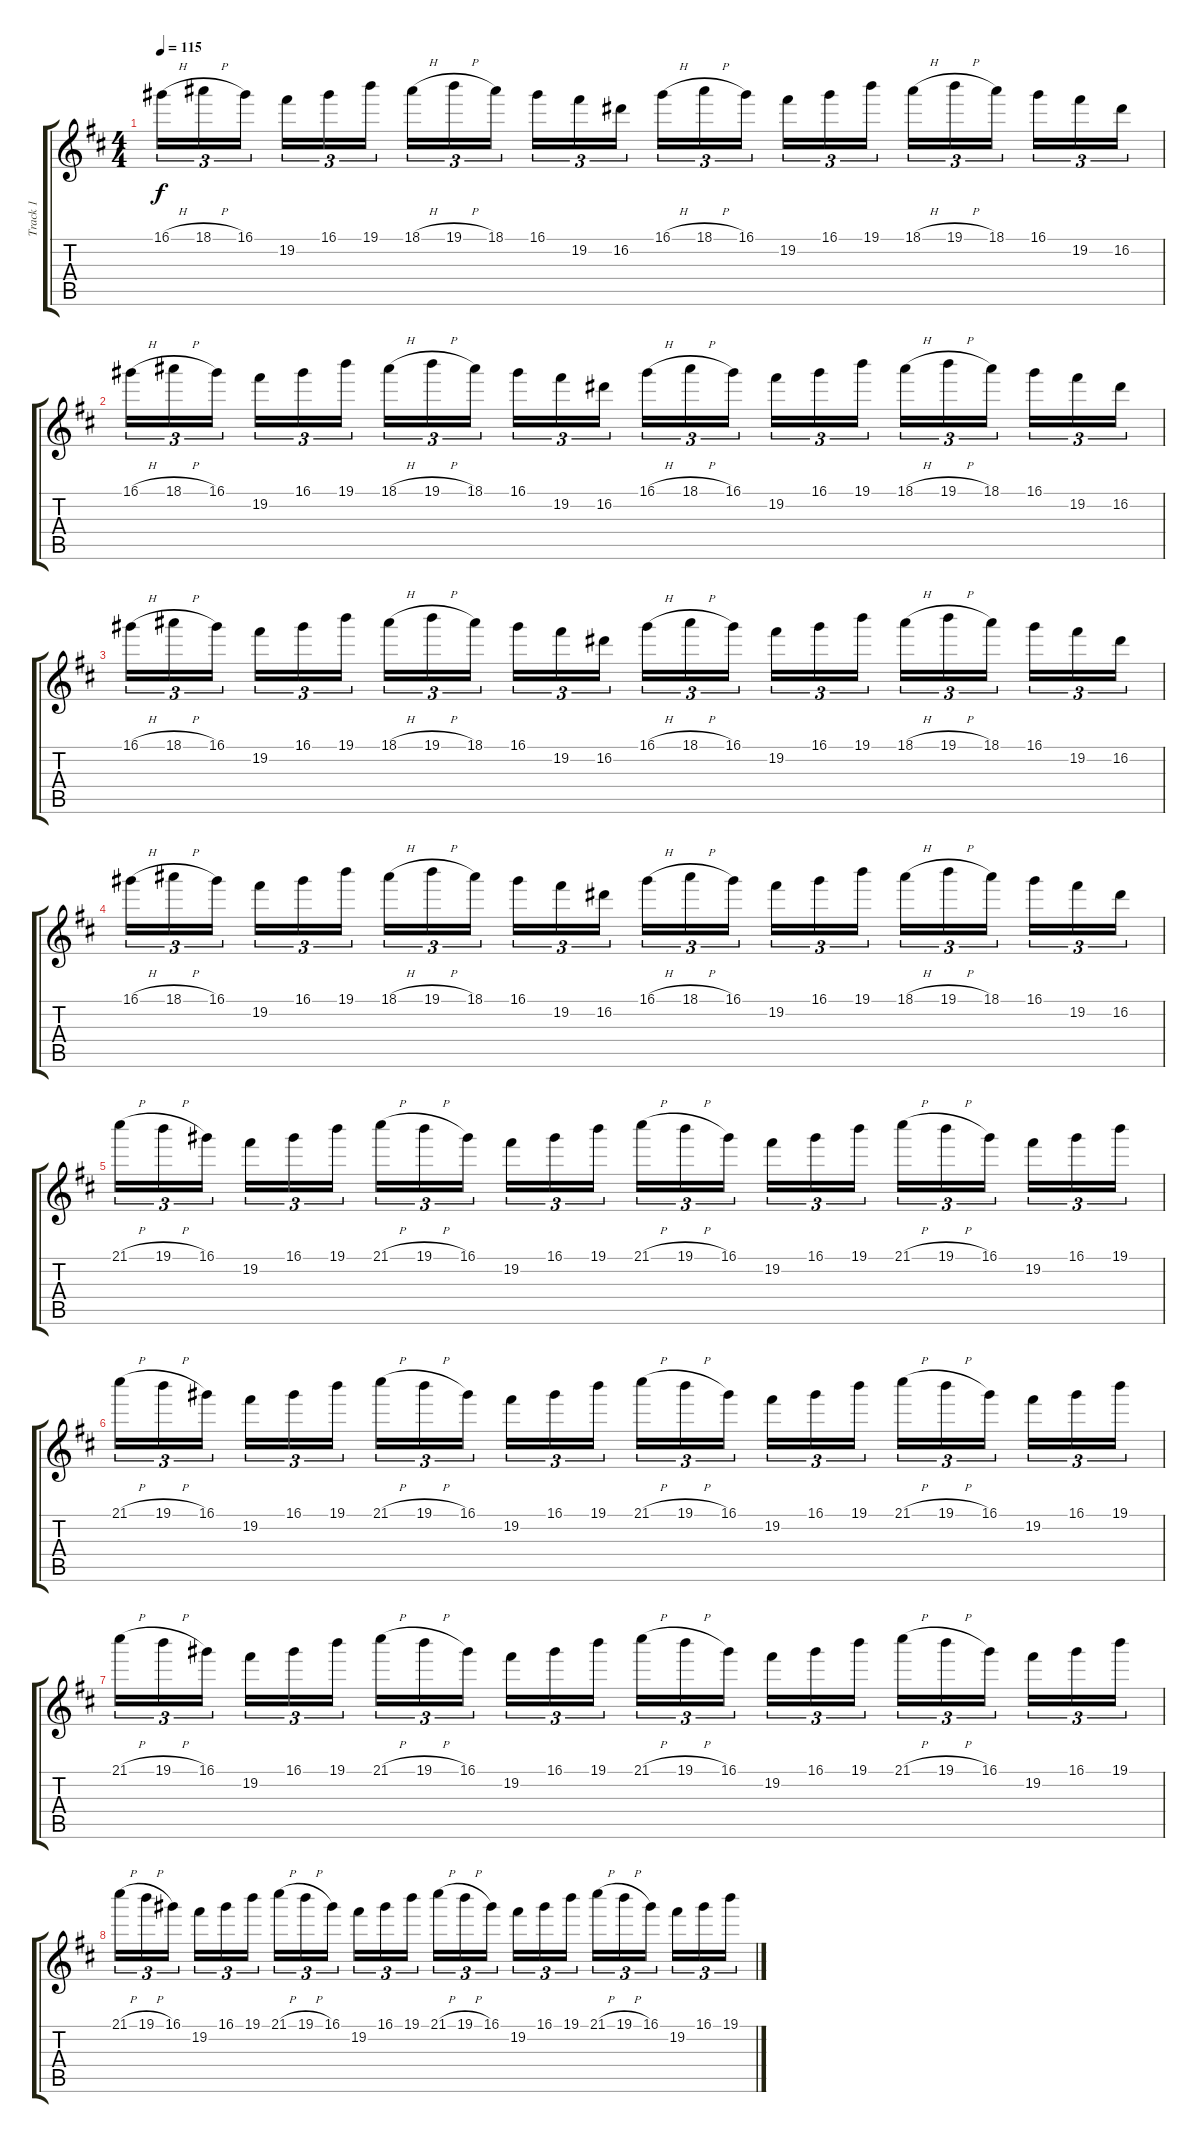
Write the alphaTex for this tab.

\track ("Track 1" "Track 1") {instrument electricguitarclean}
\staff {score tabs}
\tuning (E4 B3 G3 D3 A2 E2) {hide}
\ts (4 4)
\tempo 115
\clef g2
\ks bminor
16.1{h}.16{tu (3 2) dy f} 18.1{h}.16{tu (3 2)} 16.1.16{tu (3 2) beam splitsecondary} 19.2.16{tu (3 2)} 16.1.16{tu (3 2)} 19.1.16{tu (3 2)} 18.1{h}.16{tu (3 2)} 19.1{h}.16{tu (3 2)} 18.1.16{tu (3 2) beam splitsecondary} 16.1.16{tu (3 2)} 19.2.16{tu (3 2)} 16.2.16{tu (3 2)} 16.1{h}.16{tu (3 2)} 18.1{h}.16{tu (3 2)} 16.1.16{tu (3 2) beam splitsecondary} 19.2.16{tu (3 2)} 16.1.16{tu (3 2)} 19.1.16{tu (3 2)} 18.1{h}.16{tu (3 2)} 19.1{h}.16{tu (3 2)} 18.1.16{tu (3 2) beam splitsecondary} 16.1.16{tu (3 2)} 19.2.16{tu (3 2)} 16.2.16{tu (3 2)} |
16.1{h}.16{tu (3 2)} 18.1{h}.16{tu (3 2)} 16.1.16{tu (3 2) beam splitsecondary} 19.2.16{tu (3 2)} 16.1.16{tu (3 2)} 19.1.16{tu (3 2)} 18.1{h}.16{tu (3 2)} 19.1{h}.16{tu (3 2)} 18.1.16{tu (3 2) beam splitsecondary} 16.1.16{tu (3 2)} 19.2.16{tu (3 2)} 16.2.16{tu (3 2)} 16.1{h}.16{tu (3 2)} 18.1{h}.16{tu (3 2)} 16.1.16{tu (3 2) beam splitsecondary} 19.2.16{tu (3 2)} 16.1.16{tu (3 2)} 19.1.16{tu (3 2)} 18.1{h}.16{tu (3 2)} 19.1{h}.16{tu (3 2)} 18.1.16{tu (3 2) beam splitsecondary} 16.1.16{tu (3 2)} 19.2.16{tu (3 2)} 16.2.16{tu (3 2)} |
16.1{h}.16{tu (3 2)} 18.1{h}.16{tu (3 2)} 16.1.16{tu (3 2) beam splitsecondary} 19.2.16{tu (3 2)} 16.1.16{tu (3 2)} 19.1.16{tu (3 2)} 18.1{h}.16{tu (3 2)} 19.1{h}.16{tu (3 2)} 18.1.16{tu (3 2) beam splitsecondary} 16.1.16{tu (3 2)} 19.2.16{tu (3 2)} 16.2.16{tu (3 2)} 16.1{h}.16{tu (3 2)} 18.1{h}.16{tu (3 2)} 16.1.16{tu (3 2) beam splitsecondary} 19.2.16{tu (3 2)} 16.1.16{tu (3 2)} 19.1.16{tu (3 2)} 18.1{h}.16{tu (3 2)} 19.1{h}.16{tu (3 2)} 18.1.16{tu (3 2) beam splitsecondary} 16.1.16{tu (3 2)} 19.2.16{tu (3 2)} 16.2.16{tu (3 2)} |
16.1{h}.16{tu (3 2)} 18.1{h}.16{tu (3 2)} 16.1.16{tu (3 2) beam splitsecondary} 19.2.16{tu (3 2)} 16.1.16{tu (3 2)} 19.1.16{tu (3 2)} 18.1{h}.16{tu (3 2)} 19.1{h}.16{tu (3 2)} 18.1.16{tu (3 2) beam splitsecondary} 16.1.16{tu (3 2)} 19.2.16{tu (3 2)} 16.2.16{tu (3 2)} 16.1{h}.16{tu (3 2)} 18.1{h}.16{tu (3 2)} 16.1.16{tu (3 2) beam splitsecondary} 19.2.16{tu (3 2)} 16.1.16{tu (3 2)} 19.1.16{tu (3 2)} 18.1{h}.16{tu (3 2)} 19.1{h}.16{tu (3 2)} 18.1.16{tu (3 2) beam splitsecondary} 16.1.16{tu (3 2)} 19.2.16{tu (3 2)} 16.2.16{tu (3 2)} |
21.1{h}.16{tu (3 2)} 19.1{h}.16{tu (3 2)} 16.1.16{tu (3 2) beam splitsecondary} 19.2.16{tu (3 2)} 16.1.16{tu (3 2)} 19.1.16{tu (3 2)} 21.1{h}.16{tu (3 2)} 19.1{h}.16{tu (3 2)} 16.1.16{tu (3 2) beam splitsecondary} 19.2.16{tu (3 2)} 16.1.16{tu (3 2)} 19.1.16{tu (3 2)} 21.1{h}.16{tu (3 2)} 19.1{h}.16{tu (3 2)} 16.1.16{tu (3 2) beam splitsecondary} 19.2.16{tu (3 2)} 16.1.16{tu (3 2)} 19.1.16{tu (3 2)} 21.1{h}.16{tu (3 2)} 19.1{h}.16{tu (3 2)} 16.1.16{tu (3 2) beam splitsecondary} 19.2.16{tu (3 2)} 16.1.16{tu (3 2)} 19.1.16{tu (3 2)} |
21.1{h}.16{tu (3 2)} 19.1{h}.16{tu (3 2)} 16.1.16{tu (3 2) beam splitsecondary} 19.2.16{tu (3 2)} 16.1.16{tu (3 2)} 19.1.16{tu (3 2)} 21.1{h}.16{tu (3 2)} 19.1{h}.16{tu (3 2)} 16.1.16{tu (3 2) beam splitsecondary} 19.2.16{tu (3 2)} 16.1.16{tu (3 2)} 19.1.16{tu (3 2)} 21.1{h}.16{tu (3 2)} 19.1{h}.16{tu (3 2)} 16.1.16{tu (3 2) beam splitsecondary} 19.2.16{tu (3 2)} 16.1.16{tu (3 2)} 19.1.16{tu (3 2)} 21.1{h}.16{tu (3 2)} 19.1{h}.16{tu (3 2)} 16.1.16{tu (3 2) beam splitsecondary} 19.2.16{tu (3 2)} 16.1.16{tu (3 2)} 19.1.16{tu (3 2)} |
21.1{h}.16{tu (3 2)} 19.1{h}.16{tu (3 2)} 16.1.16{tu (3 2) beam splitsecondary} 19.2.16{tu (3 2)} 16.1.16{tu (3 2)} 19.1.16{tu (3 2)} 21.1{h}.16{tu (3 2)} 19.1{h}.16{tu (3 2)} 16.1.16{tu (3 2) beam splitsecondary} 19.2.16{tu (3 2)} 16.1.16{tu (3 2)} 19.1.16{tu (3 2)} 21.1{h}.16{tu (3 2)} 19.1{h}.16{tu (3 2)} 16.1.16{tu (3 2) beam splitsecondary} 19.2.16{tu (3 2)} 16.1.16{tu (3 2)} 19.1.16{tu (3 2)} 21.1{h}.16{tu (3 2)} 19.1{h}.16{tu (3 2)} 16.1.16{tu (3 2) beam splitsecondary} 19.2.16{tu (3 2)} 16.1.16{tu (3 2)} 19.1.16{tu (3 2)} |
21.1{h}.16{tu (3 2)} 19.1{h}.16{tu (3 2)} 16.1.16{tu (3 2) beam splitsecondary} 19.2.16{tu (3 2)} 16.1.16{tu (3 2)} 19.1.16{tu (3 2)} 21.1{h}.16{tu (3 2)} 19.1{h}.16{tu (3 2)} 16.1.16{tu (3 2) beam splitsecondary} 19.2.16{tu (3 2)} 16.1.16{tu (3 2)} 19.1.16{tu (3 2)} 21.1{h}.16{tu (3 2)} 19.1{h}.16{tu (3 2)} 16.1.16{tu (3 2) beam splitsecondary} 19.2.16{tu (3 2)} 16.1.16{tu (3 2)} 19.1.16{tu (3 2)} 21.1{h}.16{tu (3 2)} 19.1{h}.16{tu (3 2)} 16.1.16{tu (3 2) beam splitsecondary} 19.2.16{tu (3 2)} 16.1.16{tu (3 2)} 19.1.16{tu (3 2)}
